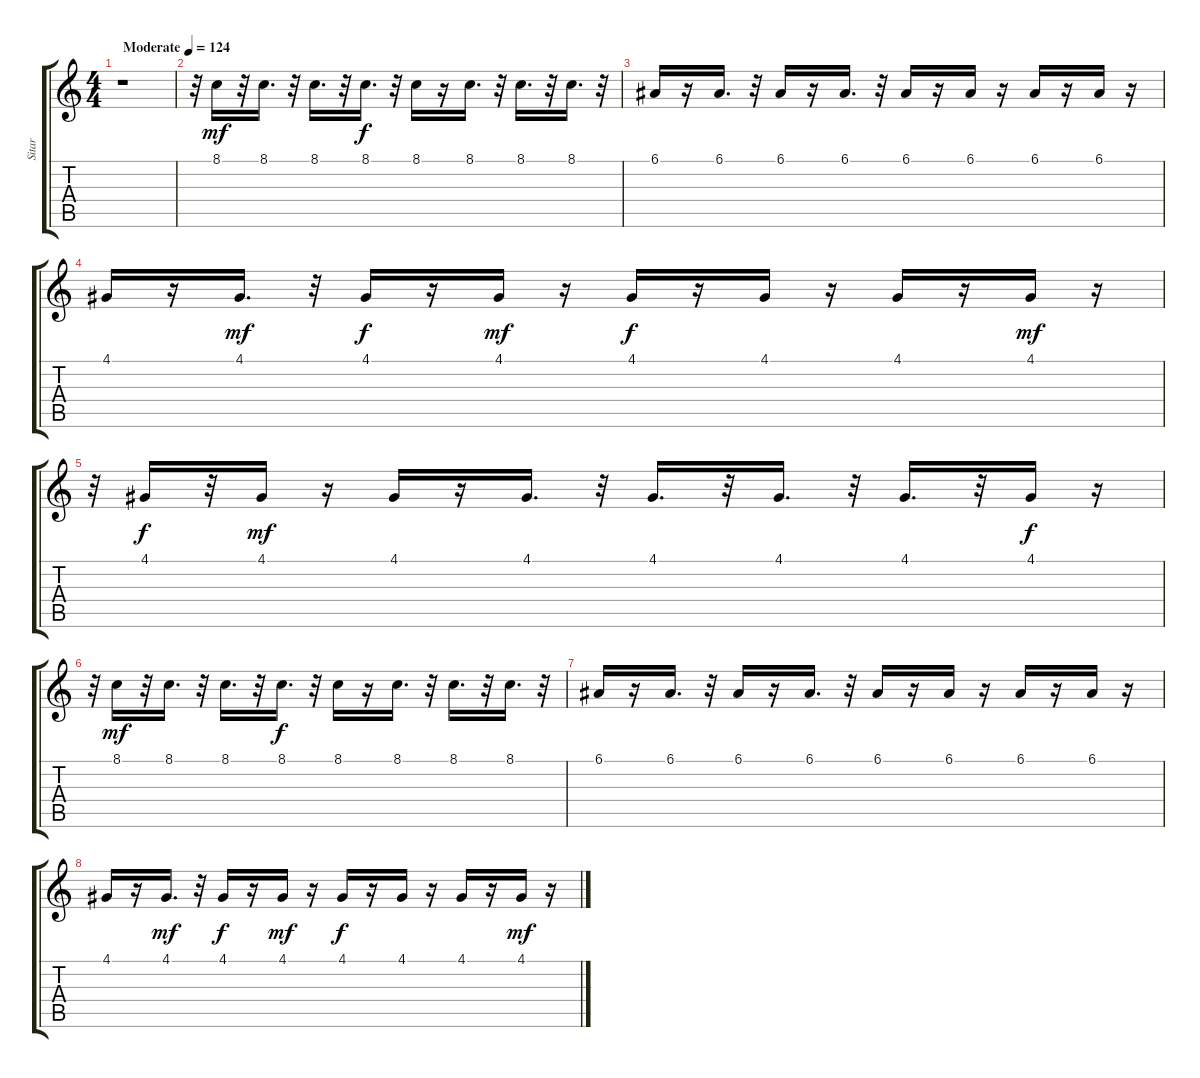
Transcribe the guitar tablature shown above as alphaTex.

\track ("Sitar" "Sitar") {instrument sitar}
\staff {score tabs}
\tuning (E4 B3 G3 D3 A2 E2) {hide}
\ts (4 4)
\tempo (124 "Moderate")
\clef g2
\ks c
r.1{dy mf instrument sitar} |
r.32 8.1.16 r.32 8.1.16{d} r.32 8.1.16{d} r.32 8.1.16{d dy f} r.32 8.1.16 r.16 8.1.16{d} r.32 8.1.16{d} r.32 8.1.16{d} r.32 |
6.1.16 r.16 6.1.16{d} r.32 6.1.16 r.16 6.1.16{d} r.32 6.1.16 r.16 6.1.16 r.16 6.1.16 r.16 6.1.16 r.16 |
4.1.16 r.16 4.1.16{d dy mf} r.32 4.1.16{dy f} r.16 4.1.16{dy mf} r.16 4.1.16{dy f} r.16 4.1.16 r.16 4.1.16 r.16 4.1.16{dy mf} r.16 |
r.32 4.1.16{dy f} r.32 4.1.16{dy mf} r.16 4.1.16 r.16 4.1.16{d} r.32 4.1.16{d} r.32 4.1.16{d} r.32 4.1.16{d} r.32 4.1.16{dy f} r.16 |
r.32 8.1.16{dy mf} r.32 8.1.16{d} r.32 8.1.16{d} r.32 8.1.16{d dy f} r.32 8.1.16 r.16 8.1.16{d} r.32 8.1.16{d} r.32 8.1.16{d} r.32 |
6.1.16 r.16 6.1.16{d} r.32 6.1.16 r.16 6.1.16{d} r.32 6.1.16 r.16 6.1.16 r.16 6.1.16 r.16 6.1.16 r.16 |
4.1.16 r.16 4.1.16{d dy mf} r.32 4.1.16{dy f} r.16 4.1.16{dy mf} r.16 4.1.16{dy f} r.16 4.1.16 r.16 4.1.16 r.16 4.1.16{dy mf} r.16
